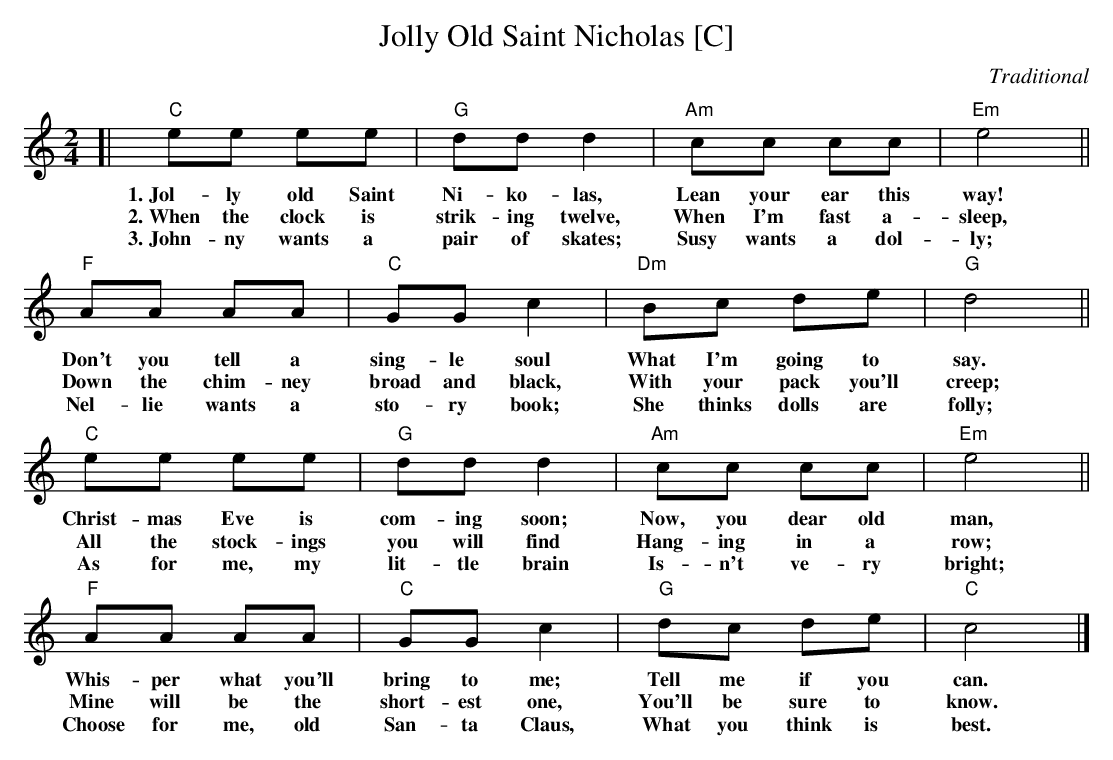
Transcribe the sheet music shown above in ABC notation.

X:1
T:Jolly Old Saint Nicholas [C]
C:Traditional
M:2/4
L:1/8
K:C
[|\
"C"ee ee | "G"dd d2 | "Am"cc cc | "Em"e4 ||
w: 1.~Jol-ly old Saint Ni-ko-las, Lean your ear this way!
w: 2.~When the clock is strik-ing twelve, When I'm fast a-sleep,
w: 3.~John-ny wants a pair of skates; Susy wants a dol-ly;
"F"AA AA | "C"GG c2 | "Dm"Bc de | "G"d4 ||
w: Don't you tell a sing-le soul What I'm going to say.
w: Down the chim-ney broad and black, With your pack you'll creep;
w: Nel-lie wants a sto-ry book; She thinks dolls are folly;
"C"ee ee | "G"dd d2 | "Am"cc cc | "Em"e4 ||
w: Christ-mas Eve is com-ing soon; Now, you dear old man,
w: All the stock-ings you will find Hang-ing in a row;
w: As for me, my lit-tle brain Is-n't ve-ry bright;
"F"AA AA | "C"GG c2 | "G"dc de | "C"c4 |]
w: Whis-per what you'll bring to me; Tell me if you can.
w: Mine will be the short-est one, You'll be sure to know.
w: Choose for me, old San-ta Claus, What you think is best.
